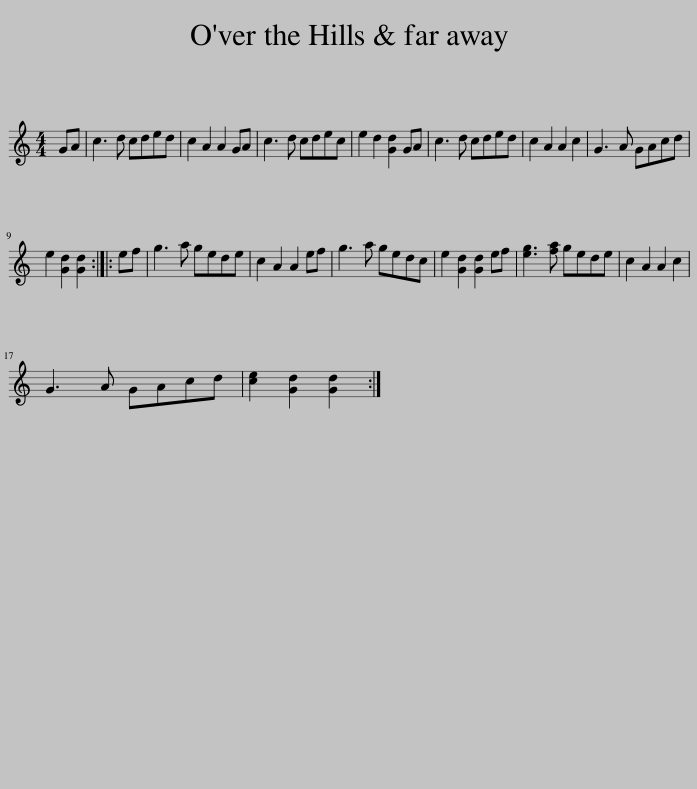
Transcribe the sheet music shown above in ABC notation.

X:1
L:1/8
M:4/4
I:linebreak $
K:C
V:1 treble
V:1
 GA | c3 d cded | c2 A2 A2 GA | c3 d cdec | e2 d2 [Gd]2 GA | %5
 c3 d cded | c2 A2 A2 c2 | G3 A GAcd |$ e2 [Gd]2 [Gd]2 :: ef | %10
 g3 a gede | c2 A2 A2 ef | g3 a gedc | e2 [Gd]2 [Gd]2 ef | [eg]3 [fa] gede | %15
 c2 A2 A2 c2 |$ G3 A GAcd | [ce]2 [Gd]2 [Gd]2 :| %18
